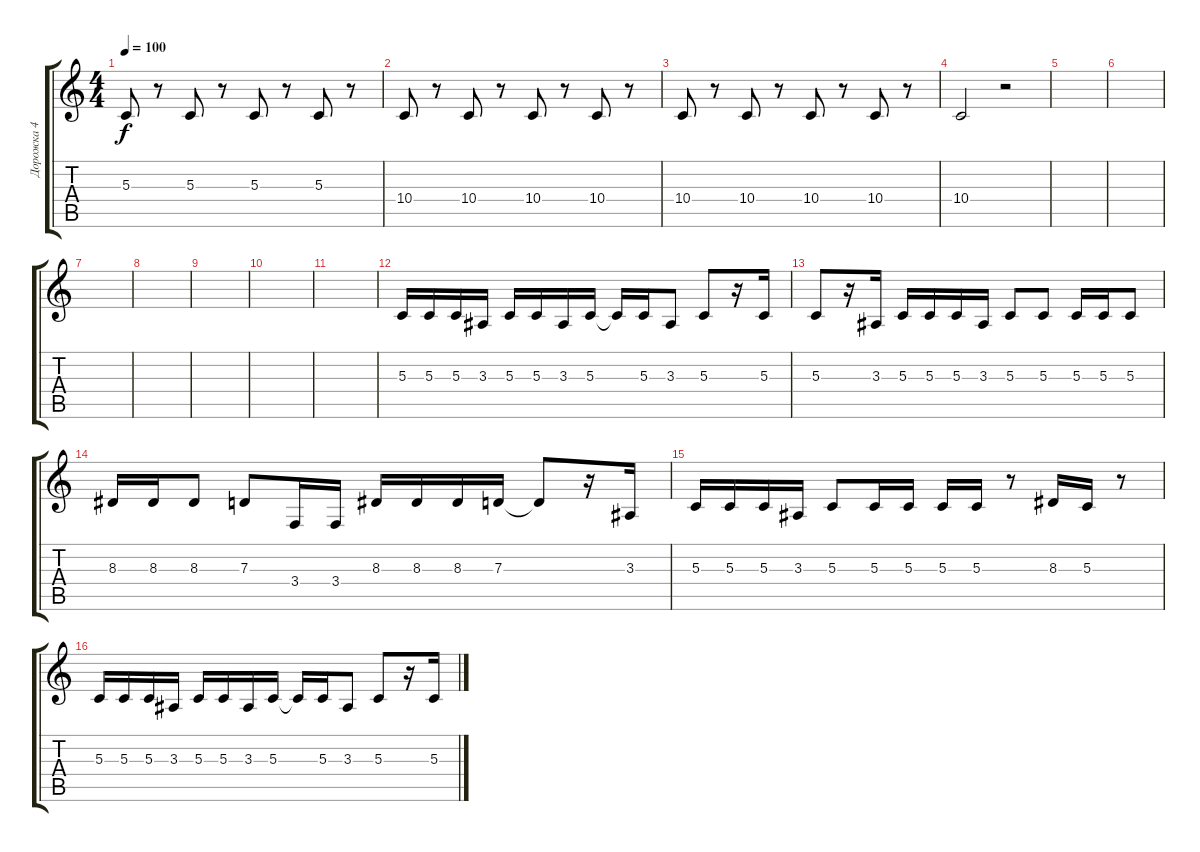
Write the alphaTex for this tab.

\track ("Дорожка 4" "Дорожка 4") {instrument lead8bassandlead}
\staff {score tabs}
\tuning (E4 B3 G3 D3 A2 E2) {hide}
\ts (4 4)
\tempo 100
\clef g2
\ks c
5.3.8{dy f} r.8 5.3.8 r.8 5.3.8 r.8 5.3.8 r.8 |
10.4.8 r.8 10.4.8 r.8 10.4.8 r.8 10.4.8 r.8 |
10.4.8 r.8 10.4.8 r.8 10.4.8 r.8 10.4.8 r.8 |
10.4.2 r.2 |
|
|
|
|
|
|
|
5.3.16 5.3.16 5.3.16 3.3.16 5.3.16 5.3.16 3.3.16 5.3.16 5.3{t}.16 5.3.16 3.3.8 5.3.8 r.16 5.3.16 |
5.3.8 r.16 3.3.16 5.3.16 5.3.16 5.3.16 3.3.16 5.3.8 5.3.8 5.3.16 5.3.16 5.3.8 |
8.3.16 8.3.16 8.3.8 7.3.8 3.4.16 3.4.16 8.3.16 8.3.16 8.3.16 7.3.16 7.3{t}.8 r.16 3.3.16 |
5.3.16 5.3.16 5.3.16 3.3.16 5.3.8 5.3.16 5.3.16 5.3.16 5.3.16 r.8 8.3.16 5.3.16 r.8 |
5.3.16 5.3.16 5.3.16 3.3.16 5.3.16 5.3.16 3.3.16 5.3.16 5.3{t}.16 5.3.16 3.3.8 5.3.8 r.16 5.3.16
